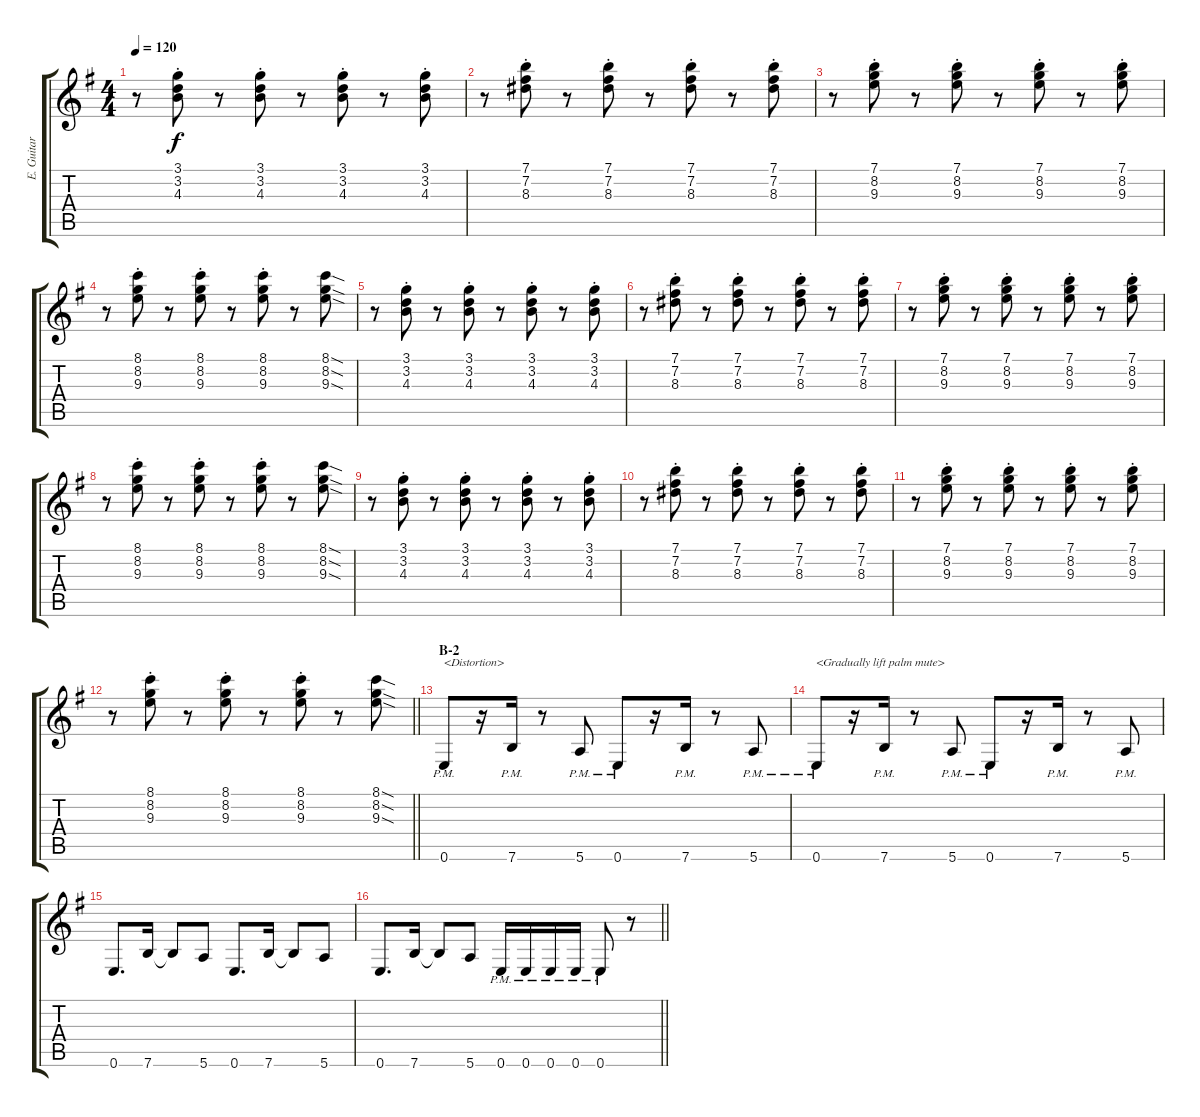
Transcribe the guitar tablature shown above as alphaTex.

\track ("E. Guitar I" "E. Guitar ") {instrument overdrivenguitar}
\staff {score tabs}
\tuning (E4 B3 G3 D3 A2 E2) {hide}
\ts (4 4)
\tempo 120
\clef g2
\ks g
r.8{dy f} (3.1{st} 3.2{st} 4.3{st}).8 r.8 (3.1{st} 3.2{st} 4.3{st}).8 r.8 (3.1{st} 3.2{st} 4.3{st}).8 r.8 (3.1{st} 3.2{st} 4.3{st}).8 |
r.8 (7.1{st} 7.2{st} 8.3{st}).8 r.8 (7.1{st} 7.2{st} 8.3{st}).8 r.8 (7.1{st} 7.2{st} 8.3{st}).8 r.8 (7.1{st} 7.2{st} 8.3{st}).8 |
r.8 (7.1{st} 8.2{st} 9.3{st}).8 r.8 (7.1{st} 8.2{st} 9.3{st}).8 r.8 (7.1{st} 8.2{st} 9.3{st}).8 r.8 (7.1{st} 8.2{st} 9.3{st}).8 |
r.8 (8.1{st} 8.2{st} 9.3{st}).8 r.8 (8.1{st} 8.2{st} 9.3{st}).8 r.8 (8.1{st} 8.2{st} 9.3{st}).8 r.8 (8.1{sod} 8.2{sod} 9.3{sod}).8 |
r.8 (3.1{st} 3.2{st} 4.3{st}).8 r.8 (3.1{st} 3.2{st} 4.3{st}).8 r.8 (3.1{st} 3.2{st} 4.3{st}).8 r.8 (3.1{st} 3.2{st} 4.3{st}).8 |
r.8 (7.1{st} 7.2{st} 8.3{st}).8 r.8 (7.1{st} 7.2{st} 8.3{st}).8 r.8 (7.1{st} 7.2{st} 8.3{st}).8 r.8 (7.1{st} 7.2{st} 8.3{st}).8 |
r.8 (7.1{st} 8.2{st} 9.3{st}).8 r.8 (7.1{st} 8.2{st} 9.3{st}).8 r.8 (7.1{st} 8.2{st} 9.3{st}).8 r.8 (7.1{st} 8.2{st} 9.3{st}).8 |
r.8 (8.1{st} 8.2{st} 9.3{st}).8 r.8 (8.1{st} 8.2{st} 9.3{st}).8 r.8 (8.1{st} 8.2{st} 9.3{st}).8 r.8 (8.1{sod} 8.2{sod} 9.3{sod}).8 |
r.8 (3.1{st} 3.2{st} 4.3{st}).8 r.8 (3.1{st} 3.2{st} 4.3{st}).8 r.8 (3.1{st} 3.2{st} 4.3{st}).8 r.8 (3.1{st} 3.2{st} 4.3{st}).8 |
r.8 (7.1{st} 7.2{st} 8.3{st}).8 r.8 (7.1{st} 7.2{st} 8.3{st}).8 r.8 (7.1{st} 7.2{st} 8.3{st}).8 r.8 (7.1{st} 7.2{st} 8.3{st}).8 |
r.8 (7.1{st} 8.2{st} 9.3{st}).8 r.8 (7.1{st} 8.2{st} 9.3{st}).8 r.8 (7.1{st} 8.2{st} 9.3{st}).8 r.8 (7.1{st} 8.2{st} 9.3{st}).8 |
\barLineRight lightlight
r.8 (8.1{st} 8.2{st} 9.3{st}).8 r.8 (8.1{st} 8.2{st} 9.3{st}).8 r.8 (8.1{st} 8.2{st} 9.3{st}).8 r.8 (8.1{sod} 8.2{sod} 9.3{sod}).8 |
\section ("" "B-2")
\ks eminor
0.6{pm}.8{txt "<Distortion>" instrument overdrivenguitar} r.16 7.6{pm}.16 r.8 5.6{pm}.8 0.6{pm}.8 r.16 7.6{pm}.16 r.8 5.6{pm}.8 |
0.6{pm}.8{txt "<Gradually lift palm mute>"} r.16 7.6{pm}.16 r.8 5.6{pm}.8 0.6{pm}.8 r.16 7.6{pm}.16 r.8 5.6{pm}.8 |
0.6.8{d} 7.6.16 7.6{t}.8 5.6.8 0.6.8{d} 7.6.16 7.6{t}.8 5.6.8 |
\barLineRight lightlight
0.6.8{d} 7.6.16 7.6{t}.8 5.6.8 0.6{pm}.16 0.6{pm}.16 0.6{pm}.16 0.6{pm}.16 0.6{pm}.8 r.8
